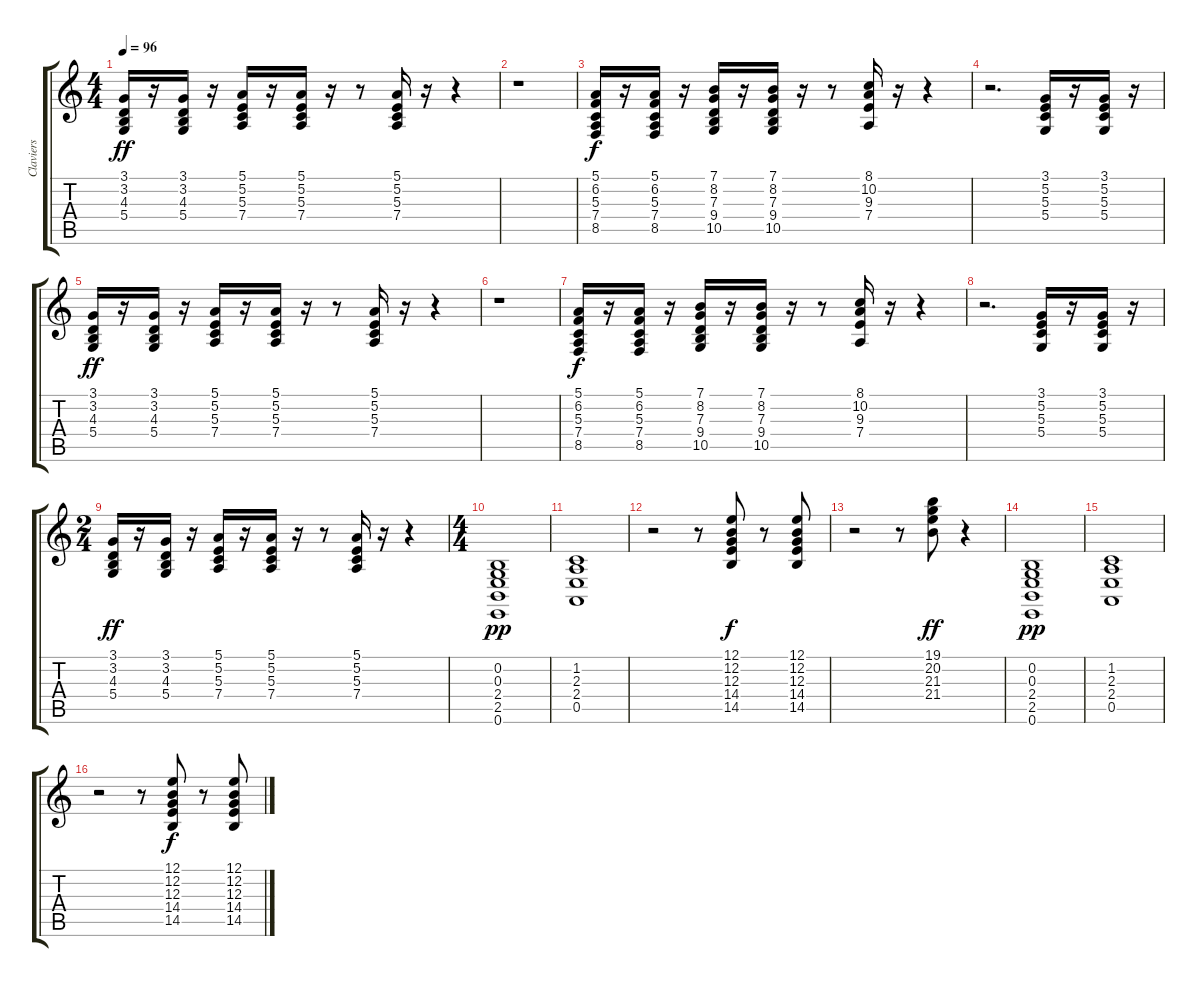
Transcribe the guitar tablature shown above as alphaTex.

\track ("Claviers" "Claviers") {instrument drawbarorgan}
\staff {score tabs}
\tuning (E4 B3 G3 D3 A2 E2) {hide}
\ts (4 4)
\tempo 96
\clef g2
\ks c
(3.1 3.2 4.3 5.4).16{dy ff} r.16 (3.1 3.2 4.3 5.4).16 r.16 (5.1 5.2 5.3 7.4).16 r.16 (5.1 5.2 5.3 7.4).16 r.16 r.8 (5.1 5.2 5.3 7.4).16 r.16 r.4 |
r.1 |
(5.1 6.2 5.3 7.4 8.5).16{dy f} r.16 (5.1 6.2 5.3 7.4 8.5).16 r.16 (7.1 8.2 7.3 9.4 10.5).16 r.16 (7.1 8.2 7.3 9.4 10.5).16 r.16 r.8 (8.1 10.2 9.3 7.4).16 r.16 r.4 |
r.2{d} (3.1 5.2 5.3 5.4).16 r.16 (3.1 5.2 5.3 5.4).16 r.16 |
(3.1 3.2 4.3 5.4).16{dy ff} r.16 (3.1 3.2 4.3 5.4).16 r.16 (5.1 5.2 5.3 7.4).16 r.16 (5.1 5.2 5.3 7.4).16 r.16 r.8 (5.1 5.2 5.3 7.4).16 r.16 r.4 |
r.1 |
(5.1 6.2 5.3 7.4 8.5).16{dy f} r.16 (5.1 6.2 5.3 7.4 8.5).16 r.16 (7.1 8.2 7.3 9.4 10.5).16 r.16 (7.1 8.2 7.3 9.4 10.5).16 r.16 r.8 (8.1 10.2 9.3 7.4).16 r.16 r.4 |
r.2{d} (3.1 5.2 5.3 5.4).16 r.16 (3.1 5.2 5.3 5.4).16 r.16 |
\ts (2 4)
(3.1 3.2 4.3 5.4).16{dy ff} r.16 (3.1 3.2 4.3 5.4).16 r.16 (5.1 5.2 5.3 7.4).16 r.16 (5.1 5.2 5.3 7.4).16 r.16 r.8 (5.1 5.2 5.3 7.4).16 r.16 r.4 |
\ts (4 4)
(0.2 0.3 2.4 2.5 0.6).1{dy pp} |
(1.2 2.3 2.4 0.5).1 |
r.2 r.8 (12.1 12.2 12.3 14.4 14.5).8{dy f} r.8 (12.1 12.2 12.3 14.4 14.5).8 |
r.2 r.8 (19.1 20.2 21.3 21.4).8{dy ff} r.4 |
(0.2 0.3 2.4 2.5 0.6).1{dy pp} |
(1.2 2.3 2.4 0.5).1 |
r.2 r.8 (12.1 12.2 12.3 14.4 14.5).8{dy f} r.8 (12.1 12.2 12.3 14.4 14.5).8
